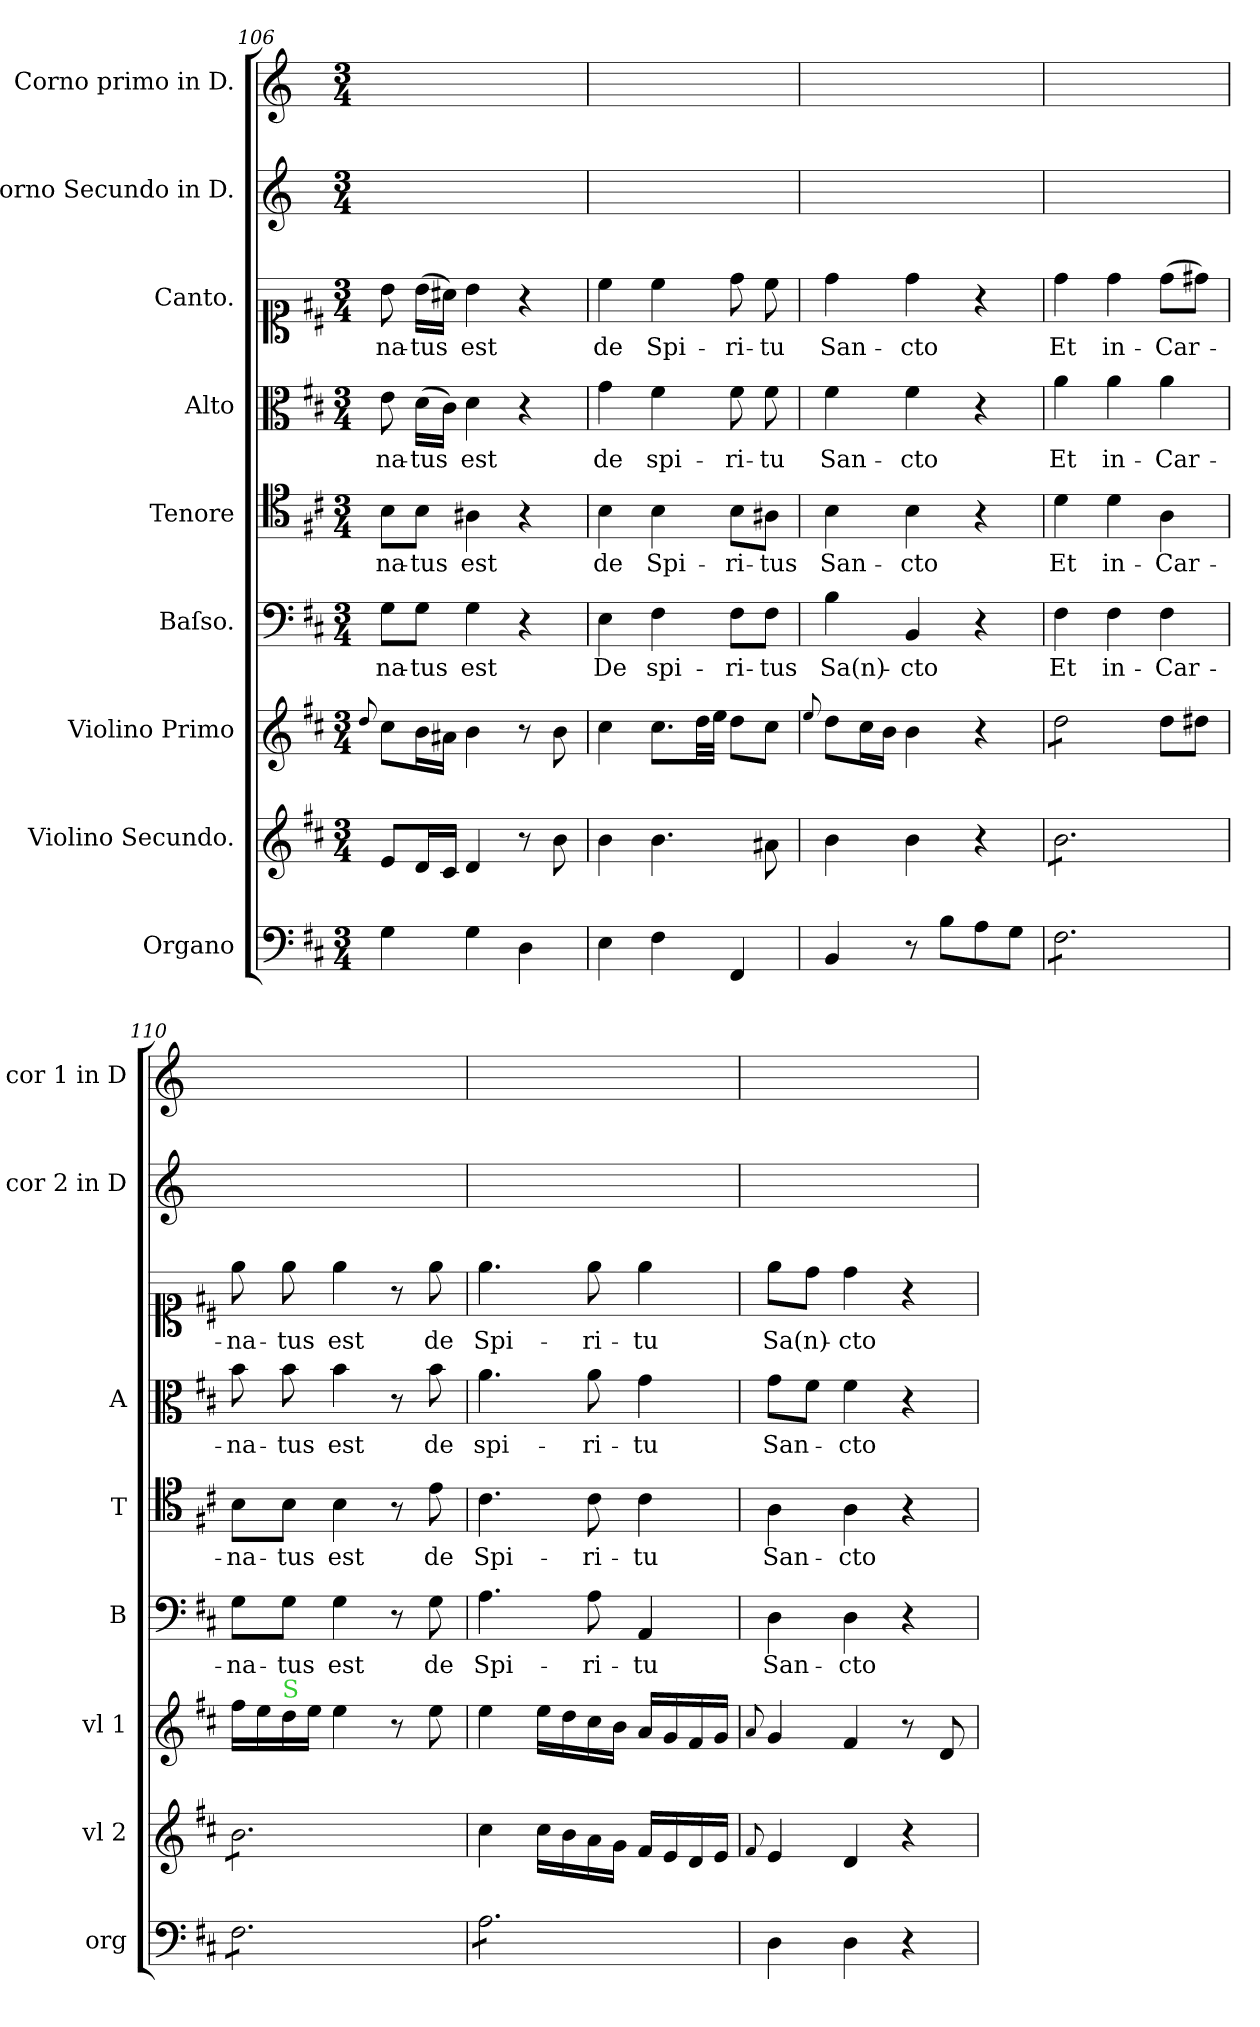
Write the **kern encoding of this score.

**kern	**kern	**kern	**kern	**text	**kern	**text	**kern	**text	**kern	**text	**kern	**kern
*part9	*part8	*part7	*part6	*part6	*part5	*part5	*part4	*part4	*part3	*part3	*part2	*part1
*staff9	*staff8	*staff7	*staff6	*staff6	*staff5	*staff5	*staff4	*staff4	*staff3	*staff3	*staff2	*staff1
*I"Organo	*I"Violino Secundo.	*I"Violino Primo	*I"Baſso.	*	*I"Tenore	*	*I"Alto	*	*I"Canto.	*	*I"Corno Secundo in D.	*I"Corno primo in D.
*I'org	*I'vl 2	*I'vl 1	*I'B	*	*I'T	*	*I'A	*	*	*	*I'cor 2 in D	*I'cor 1 in D
*clefF4	*clefG2	*clefG2	*clefF4	*	*clefC4	*	*clefC3	*	*clefC1	*	*clefG2	*clefG2
*	*	*	*	*	*	*	*	*	*	*	*ITrd6c10	*ITrd6c10
*k[f#c#]	*k[f#c#]	*k[f#c#]	*k[f#c#]	*	*k[f#c#]	*	*k[f#c#]	*	*k[f#c#]	*	*k[f#c#]	*k[f#c#]
*M3/4	*M3/4	*M3/4	*M3/4	*	*M3/4	*	*M3/4	*	*M3/4	*	*M3/4	*M3/4
=106	=106	=106	=106	=106	=106	=106	=106	=106	=106	=106	=106	=106
.	.	8qqdd/	.	.	.	.	.	.	.	.	.	.
4G\	8e/L	8cc#\L	8G\L	-na-	8B\L	-na-	8e\	-na-	8b\	-na-	2.ryy	2.ryy
.	16d/L	16b\L	8G\J	-tus	8B\J	-tus	(16d\LL	-tus	(16b\LL	-tus	.	.
.	16c#/JJ	16a#X\JJ	.	.	.	.	16c#\JJ)	.	16a#X\JJ)	.	.	.
4G\	4d/	4b\	4G\	est	4A#X\	est	4d\	est	4b\	est	.	.
4D\	8r	8r	4r	.	4r	.	4r	.	4r	.	.	.
.	8b\	8b\	.	.	.	.	.	.	.	.	.	.
=107	=107	=107	=107	=107	=107	=107	=107	=107	=107	=107	=107	=107
4E\	4b\	4cc#\	4E\	De	4B\	de	4g\	de	4cc#\	de	2.ryy	2.ryy
4F#\	4.b\	8.cc#\L	4F#\	spi-	4B\	Spi-	4f#\	spi-	4cc#\	Spi-	.	.
.	.	32dd\LL	.	.	.	.	.	.	.	.	.	.
.	.	32ee\JJJ	.	.	.	.	.	.	.	.	.	.
4FF#/	.	8dd\L	8F#\L	-ri-	8B\L	-ri-	8f#\	-ri-	8dd\	-ri-	.	.
.	8a#X\	8cc#\J	8F#\J	-tus	8A#X\J	-tus	8f#\	-tu	8cc#\	-tu	.	.
=108	=108	=108	=108	=108	=108	=108	=108	=108	=108	=108	=108	=108
.	.	8qqee/	.	.	.	.	.	.	.	.	.	.
4BB/	4b\	8dd\L	4B\	Sa(n)-	4B\	San-	4f#\	San-	4dd\	San-	2.ryy	2.ryy
.	.	16cc#\L	.	.	.	.	.	.	.	.	.	.
.	.	16b\JJ	.	.	.	.	.	.	.	.	.	.
8r	4b\	4b\	4BB/	-cto	4B\	-cto	4f#\	-cto	4dd\	-cto	.	.
8B\L	.	.	.	.	.	.	.	.	.	.	.	.
8A\	4r	4r	4r	.	4r	.	4r	.	4r	.	.	.
8G\J	.	.	.	.	.	.	.	.	.	.	.	.
=109	=109	=109	=109	=109	=109	=109	=109	=109	=109	=109	=109	=109
*tremolo	*	*	*	*	*	*	*	*	*	*	*	*
*	*tremolo	*	*	*	*	*	*	*	*	*	*	*
*	*	*tremolo	*	*	*	*	*	*	*	*	*	*
8F#\L	8b\L	8dd\L	4F#\	Et	4d\	Et	4a\	Et	4dd\	Et	2.ryy	2.ryy
8F#\	8b\	8dd\	.	.	.	.	.	.	.	.	.	.
8F#\	8b\	8dd\	4F#\	in-	4d\	in-	4a\	in-	4dd\	in-	.	.
8F#\	8b\	8dd\J	.	.	.	.	.	.	.	.	.	.
*	*	*Xtremolo	*	*	*	*	*	*	*	*	*	*
8F#\	8b\	8dd\L	4F#\	-Car-	4A\	-Car-	4a\	-Car-	(8dd\L	-Car-	.	.
8F#\J	8b\J	8dd#X\J	.	.	.	.	.	.	8dd#X\J)	.	.	.
=110	=110	=110	=110	=110	=110	=110	=110	=110	=110	=110	=110	=110
8F#\L	8b\L	16ff#\LL	8G\L	-na-	8B\L	-na-	8b\	-na-	8ee\	-na-	2.ryy	2.ryy
.	.	16ee\	.	.	.	.	.	.	.	.	.	.
!	!	!LO:TX:a:color=limegreen:t=S	!	!	!	!	!	!	!	!	!	!
8F#\	8b\	16dd\	8G\J	-tus	8B\J	-tus	8b\	-tus	8ee\	-tus	.	.
.	.	16ee\JJ	.	.	.	.	.	.	.	.	.	.
8F#\	8b\	4ee\	4G\	est	4B\	est	4b\	est	4ee\	est	.	.
8F#\	8b\	.	.	.	.	.	.	.	.	.	.	.
8F#\	8b\	8r	8r	.	8r	.	8r	.	8r	.	.	.
8F#\J	8b\J	8ee\	8G\	de	8e\	de	8b\	de	8ee\	de	.	.
*	*Xtremolo	*	*	*	*	*	*	*	*	*	*	*
=111	=111	=111	=111	=111	=111	=111	=111	=111	=111	=111	=111	=111
8A\L	4cc#\	4ee\	4.A\	Spi-	4.c#\	Spi-	4.a\	spi-	4.ee\	Spi-	2.ryy	2.ryy
8A\	.	.	.	.	.	.	.	.	.	.	.	.
8A\	16cc#\LL	16ee\LL	.	.	.	.	.	.	.	.	.	.
.	16b\	16dd\	.	.	.	.	.	.	.	.	.	.
8A\	16a\	16cc#\	8A\	-ri-	8c#\	-ri-	8a\	-ri-	8ee\	-ri-	.	.
.	16g\JJ	16b\JJ	.	.	.	.	.	.	.	.	.	.
8A\	16f#/LL	16a/LL	4AA/	-tu	4c#\	-tu	4g\	-tu	4ee\	-tu	.	.
.	16e/	16g/	.	.	.	.	.	.	.	.	.	.
8A\J	16d/	16f#/	.	.	.	.	.	.	.	.	.	.
*Xtremolo	*	*	*	*	*	*	*	*	*	*	*	*
.	16e/JJ	16g/JJ	.	.	.	.	.	.	.	.	.	.
=112	=112	=112	=112	=112	=112	=112	=112	=112	=112	=112	=112	=112
.	8qqf#/	8qqa/	.	.	.	.	.	.	.	.	.	.
4D\	4e/	4g/	4D\	San-	4A\	San-	8g\L	San-	8ee\L	Sa(n)-	2.ryy	2.ryy
.	.	.	.	.	.	.	8f#\J	.	8dd\J	.	.	.
4D\	4d/	4f#/	4D\	-cto	4A\	-cto	4f#\	-cto	4dd\	-cto	.	.
4r	4r	8r	4r	.	4r	.	4r	.	4r	.	.	.
.	.	8d/	.	.	.	.	.	.	.	.	.	.
=	=	=	=	=	=	=	=	=	=	=	=	=
*-	*-	*-	*-	*-	*-	*-	*-	*-	*-	*-	*-	*-
